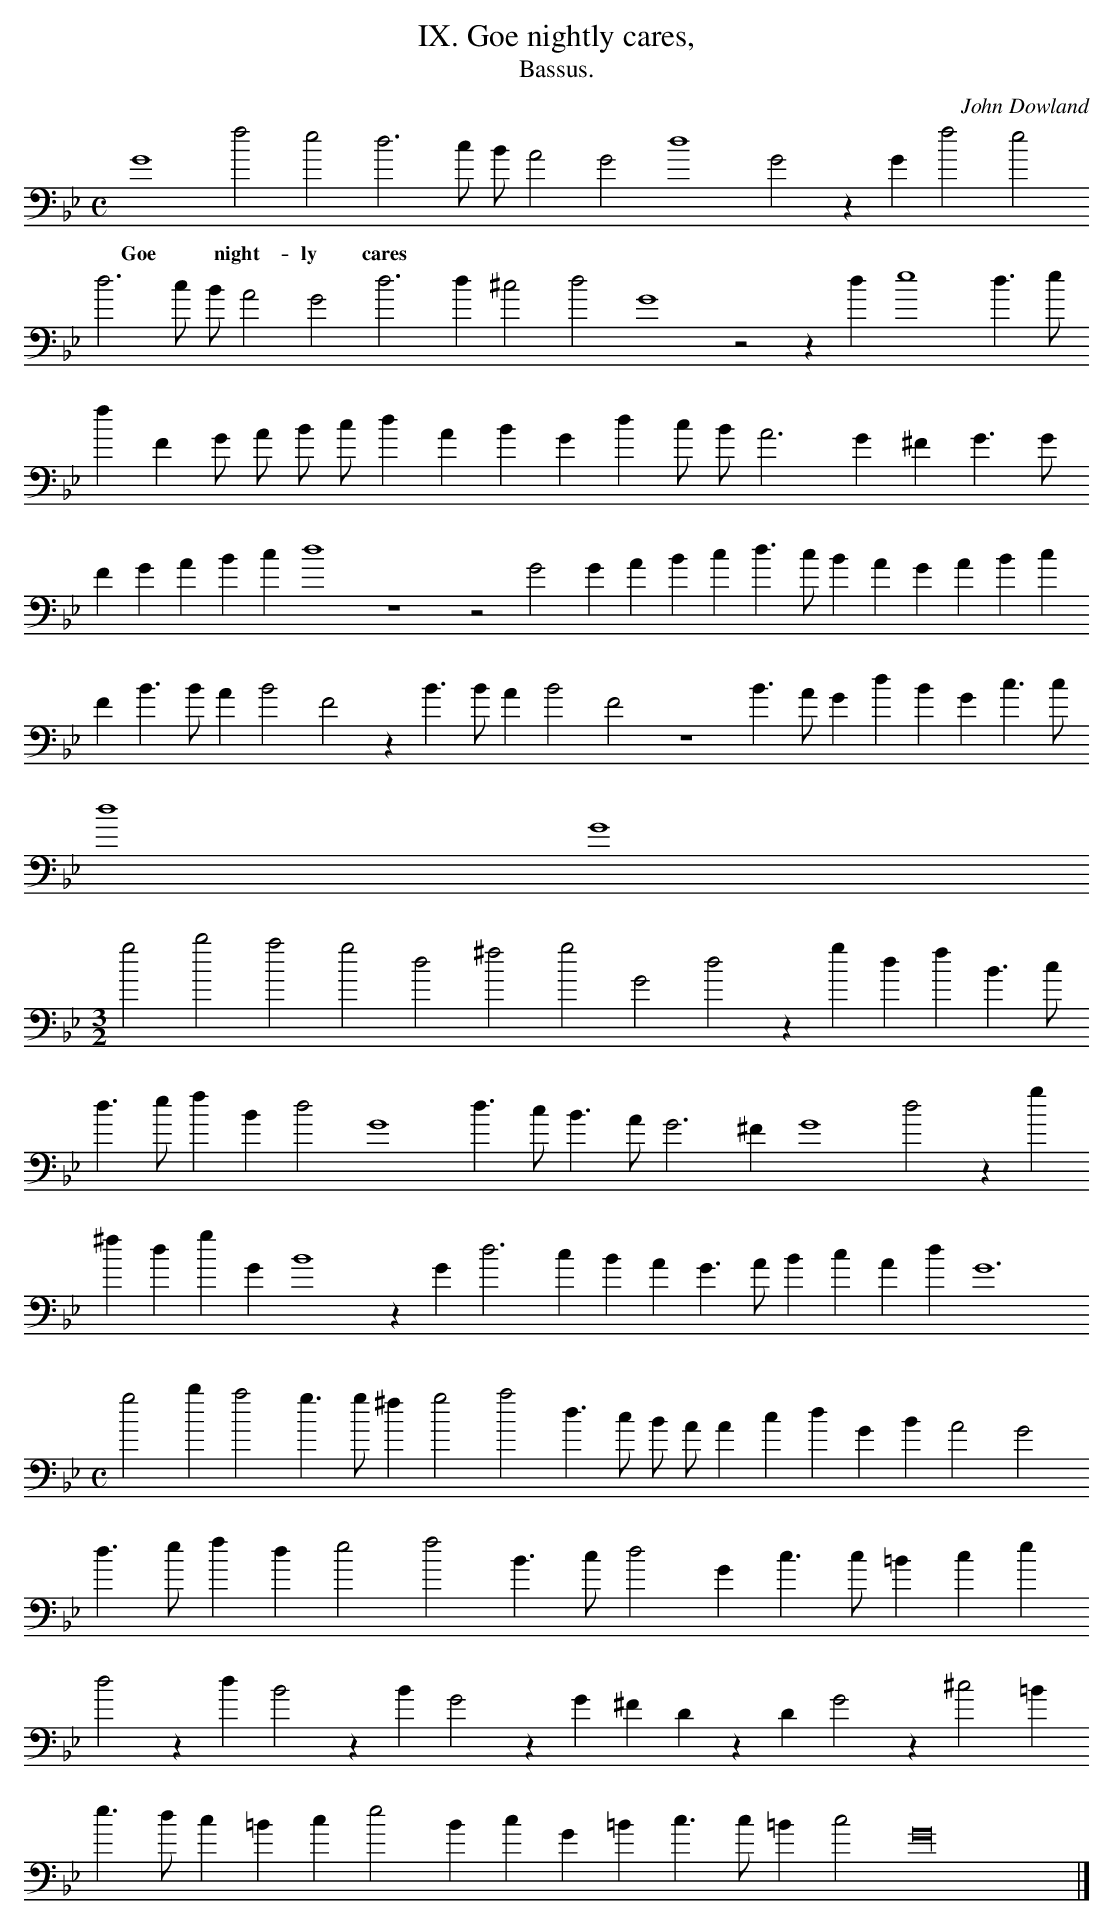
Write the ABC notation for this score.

X:1
T:IX. Goe nightly cares,
T:Bassus.
C: John Dowland
L:1/4
M:C
K:G min bass
G4 f2  e2 d3 c/ B/ A2 G2 d4 G2 z G f2 e2
w:Goe night- ly cares
d3 c/ B/ A2 G2 d3 d ^c2 d2 G4 z2 z d e4 d > e
f F G/ A/ B/ c/ d A B G d c/ B/ A3 G ^F G > G
F G A B c d4 z4 z2 G2 G A B c d > c B A G A B c
F B > B A B2 F2 z B > B A B2 F2 z4 B > A G d B G c > c
d4 G4
M:3/2
L:1/4
g2 b2 a2 g2 d2 ^f2 g2 G2 d2 z g d f B > c
d > e f B d2 G4 d > c B > A G3 ^F G4 d2 z g
^f d g G B4 z G d3 c B A G > A B c A d G6
M:C
L:1/4
g2 b a2 g > g ^f g2 a2 d > c B/ A/ A c d G B A2 G2
d > e f d e2 f2 B > c d2 G c > c =B c e
d2 z d B2 z B G2 z G ^F D z D G2 z ^c2  =B
e > d c =B c e2 B c G =B  c > c =B c2 G16 |]
